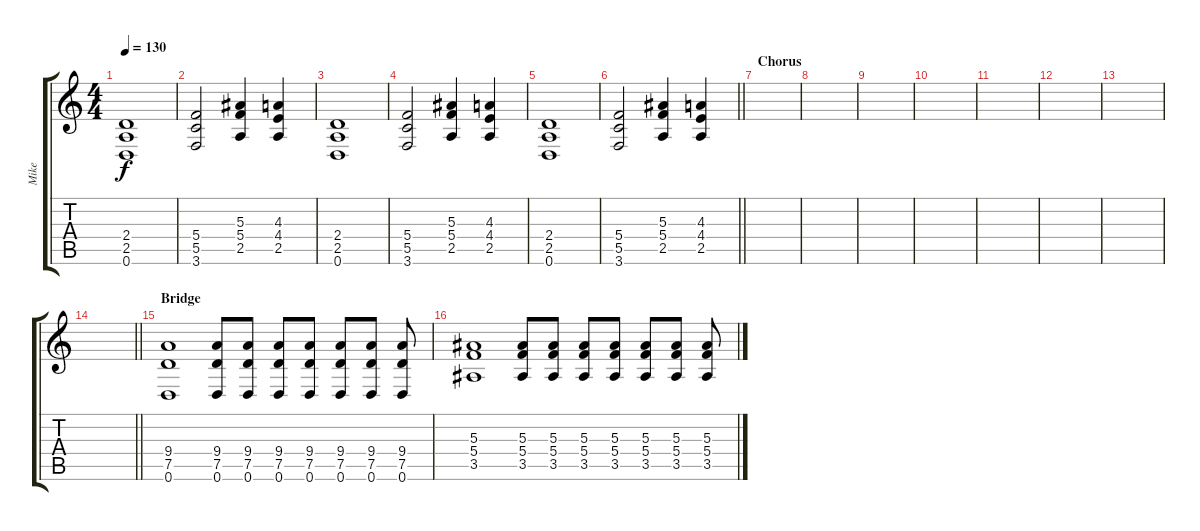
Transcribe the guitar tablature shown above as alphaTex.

\track ("Mike" "Mike") {instrument distortionguitar}
\staff {score tabs}
\tuning (D4 A3 F3 C3 G2 D2) {hide}
\ts (4 4)
\tempo 130
\clef g2
\ks c
(2.4 2.5 0.6).1{dy f} |
(5.4 5.5 3.6).2 (5.3 5.4 2.5).4 (4.3 4.4 2.5).4 |
(2.4 2.5 0.6).1 |
(5.4 5.5 3.6).2 (5.3 5.4 2.5).4 (4.3 4.4 2.5).4 |
(2.4 2.5 0.6).1 |
\barLineRight lightlight
(5.4 5.5 3.6).2 (5.3 5.4 2.5).4 (4.3 4.4 2.5).4 |
\section ("" "Chorus")
|
|
|
|
|
|
|
\barLineRight lightlight
|
\section ("" "Bridge")
(9.4 7.5 0.6).1 (9.4 7.5 0.6).8 (9.4 7.5 0.6).8 (9.4 7.5 0.6).8 (9.4 7.5 0.6).8 (9.4 7.5 0.6).8 (9.4 7.5 0.6).8 (9.4 7.5 0.6).8 |
(5.3 5.4 3.5).1 (5.3 5.4 3.5).8 (5.3 5.4 3.5).8 (5.3 5.4 3.5).8 (5.3 5.4 3.5).8 (5.3 5.4 3.5).8 (5.3 5.4 3.5).8 (5.3 5.4 3.5).8
